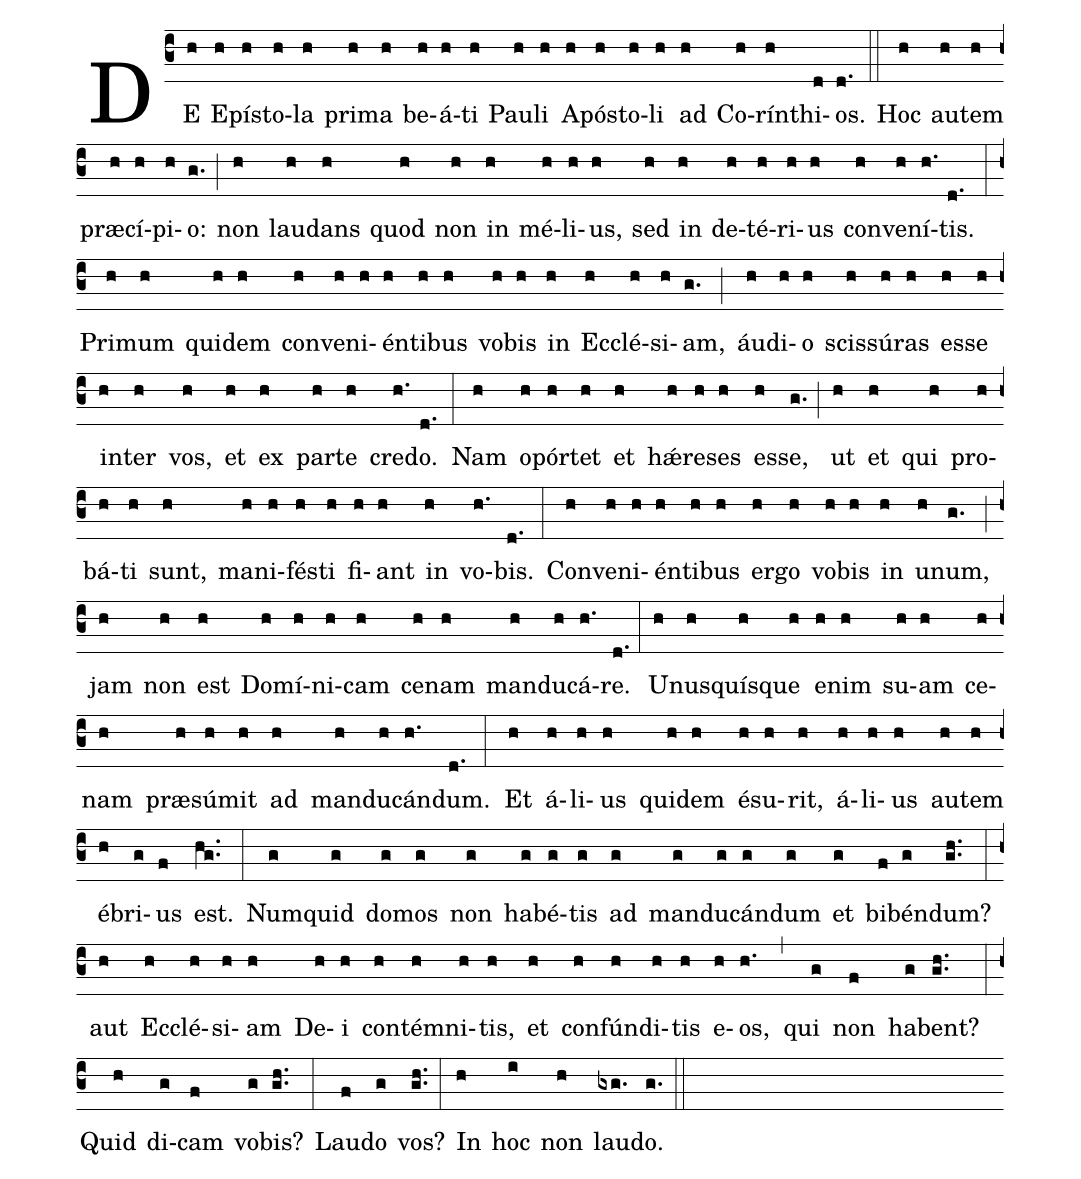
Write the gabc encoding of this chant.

%%
(c3) DE(h) E(h)pís(h)to(h)la(h) pri(h)ma(h) be(h)á(h)ti(h) Pau(h)li(h) A(h)pós(h)to(h)li(h) ad(h) Co(h)rín(h)thi(d)os.(d.) (::) Hoc(h) au(h)tem(h) præ(h)cí(h)pi(h)o:(g.) (;) non(h) lau(h)dans(h) quod(h) non(h) in(h) mé(h)li(h)us,(h) sed(h) in(h) de(h)té(h)ri(h)us(h) con(h)ve(h)ní(h.)tis.(d.) (:) Pri(h)mum(h) qui(h)dem(h) con(h)ve(h)ni(h)én(h)ti(h)bus(h) vo(h)bis(h) in(h) Ec(h)clé(h)si(h)am,(g.) (;) áu(h)di(h)o(h) scis(h)sú(h)ras(h) es(h)se(h) in(h)ter(h) vos,(h) et(h) ex(h) par(h)te(h) cre(h.)do.(d.) (:) Nam(h) o(h)pór(h)tet(h) et(h) hǽ(h)re(h)ses(h) es(h)se,(g.) (;) ut(h) et(h) qui(h) pro(h)bá(h)ti(h) sunt,(h) ma(h)ni(h)fés(h)ti(h) fi(h)ant(h) in(h) vo(h.)bis.(d.) (:) Con(h)ve(h)ni(h)én(h)ti(h)bus(h) er(h)go(h) vo(h)bis(h) in(h) u(h)num,(g.) (;) jam(h) non(h) est(h) Do(h)mí(h)ni(h)cam(h) ce(h)nam(h) man(h)du(h)cá(h.)re.(d.) (:) U(h)nus(h)quís(h)que(h) e(h)nim(h) su(h)am(h) ce(h)nam(h) præ(h)sú(h)mit(h) ad(h) man(h)du(h)cán(h.)dum.(d.) (:) Et(h) á(h)li(h)us(h) qui(h)dem(h) é(h)su(h)rit,(h) á(h)li(h)us(h) au(h)tem(h) é(h)bri(g)us(f) est.(hg..) (:) Num(g)quid(g) do(g)mos(g) non(g) ha(g)bé(g)tis(g) ad(g) man(g)du(g)cán(g)dum(g) et(g) bi(f)bén(g)dum?(gh..) (:) aut(h) Ec(h)clé(h)si(h)am(h) De(h)i(h) con(h)tém(h)ni(h)tis,(h) et(h) con(h)fún(h)di(h)tis(h) e(h)os,(h.) (,) qui(g) non(f) ha(g)bent?(gh..) (:) Quid(h) di(g)cam(f) vo(g)bis?(gh..) (:) Lau(f)do(g) vos?(gh..) (:) In(h) hoc(i) non(h) lau(gxg.)do.(g.) (::)
